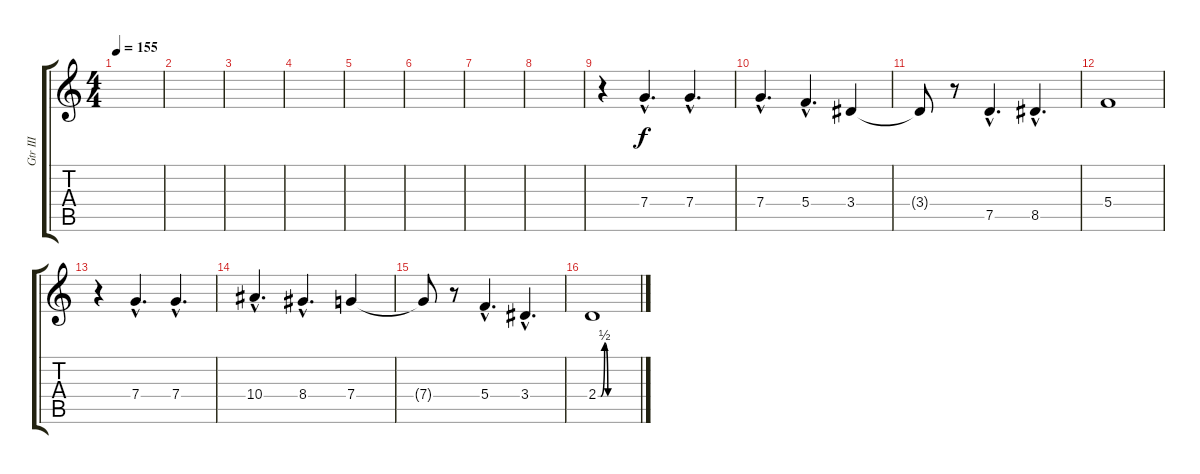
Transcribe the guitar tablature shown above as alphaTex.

\track ("Gtr III" "Gtr III") {instrument acousticguitarsteel}
\staff {score tabs}
\tuning (D4 A3 F3 C3 G2 C2) {hide}
\ts (4 4)
\tempo 155
\clef g2
\ks c
|
|
|
|
|
|
|
|
r.4 7.4{hac}.4{d} 7.4{hac}.4{d} |
7.4{hac}.4{d} 5.4{hac}.4{d} 3.4.4 |
3.4{t}.8 r.8 7.5{hac}.4{d} 8.5{hac}.4{d} |
5.4.1 |
r.4 7.4{hac}.4{d} 7.4{hac}.4{d} |
10.4{hac}.4{d} 8.4{hac}.4{d} 7.4.4 |
7.4{t}.8 r.8 5.4{hac}.4{d} 3.4{hac}.4{d} |
2.4{be (custom 0 0 4 0 10 2 15 0 30 0 45 0 60 0)}.1
